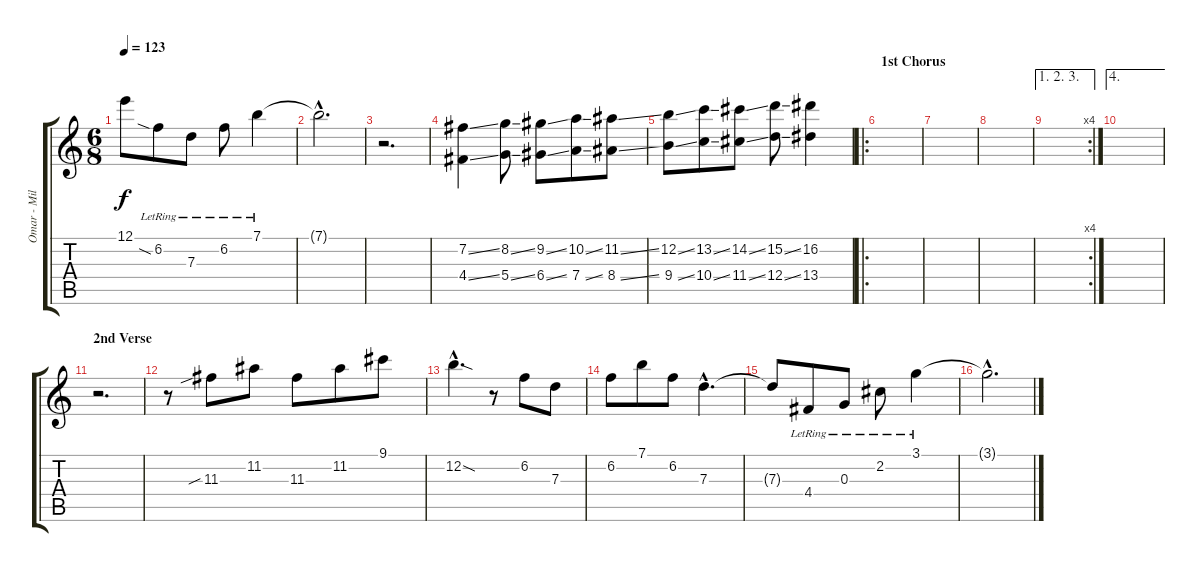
\track ("Omar - Mild Distortion" "Omar - Mil") {instrument overdrivenguitar}
\staff {score tabs}
\tuning (E4 B3 G3 D3 A2 E2) {hide}
\ts (6 8)
\tempo 123
\clef g2
\ks c
12.1{t}.8{dy f} 6.2{sia lr}.8 7.3{lr}.8 6.2{lr}.8 7.1{lr}.4 |
7.1{hac t}.2{d} |
r.2{d} |
(7.2{ss} 4.4{ss}).4{balance 0 instrument pad8sweep} (8.2{ss} 5.4{ss}).8 (9.2{ss} 6.4{ss}).8 (10.2{ss} 7.4{ss}).8 (11.2{ss} 8.4{ss}).8 |
(12.2{ss} 9.4{ss}).8 (13.2{ss} 10.4{ss}).8 (14.2{ss} 11.4{ss}).8 (15.2{ss} 12.4{ss}).8 (16.2 13.4).4 |
\ro
\section ("" "1st Chorus")
|
|
|
\ae (1 2 3)
\rc 4
|
\ae 4
|
\section ("" "2nd Verse")
r.2{d} |
r.8 11.3{sib}.8 11.2.8 11.3.8 11.2.8 9.1.8 |
12.2{sod hac}.4{d} r.8 6.2.8 7.3.8 |
6.2.8 7.1.8 6.2.8 7.3{hac}.4{d} |
7.3{t}.8 4.4{lr}.8 0.3{lr}.8 2.2{lr}.8 3.1{lr}.4 |
3.1{hac t}.2{d}
